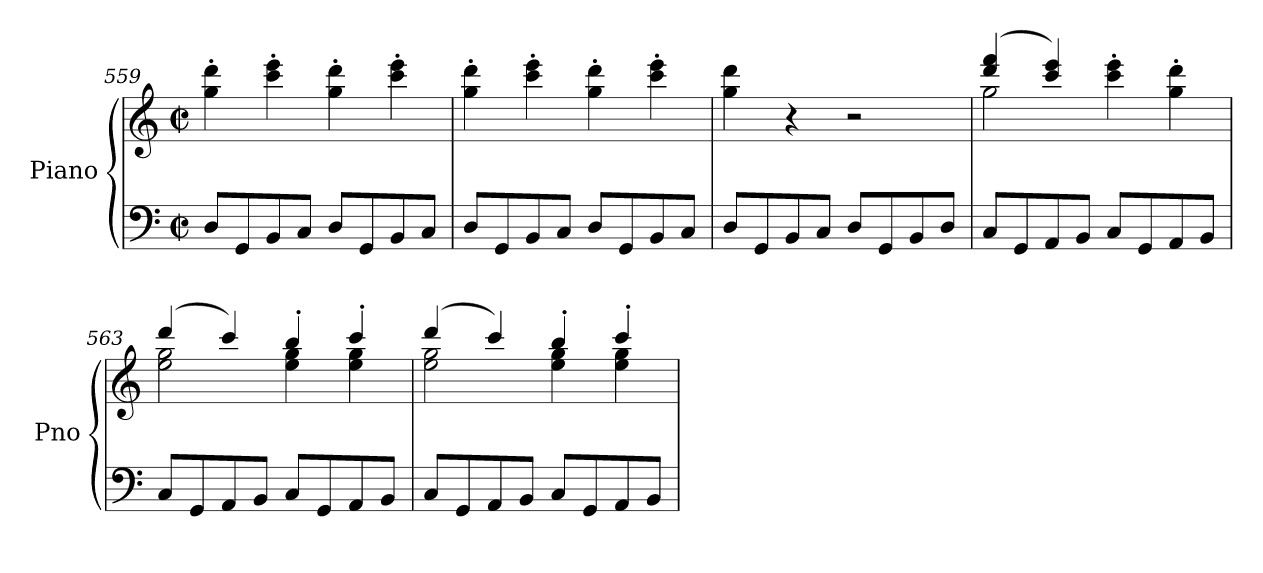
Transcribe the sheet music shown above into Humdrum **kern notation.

**kern	**kern
*part1	*part1
*staff2	*staff1
*I"Piano	*
*I'Pno	*
*clefF4	*clefG2
*k[]	*k[]
*M4/4	*M4/4
*met(c|)	*met(c|)
=559	=559
8D/L	4gg\' 4ddd\'
8GG/	.
8BB/	4ccc\' 4eee\'
8C/J	.
8D/L	4gg\' 4ddd\'
8GG/	.
8BB/	4ccc\' 4eee\'
8C/J	.
!!LO:LB:g=z
=560	=560
8D/L	4gg\' 4ddd\'
8GG/	.
8BB/	4ccc\' 4eee\'
8C/J	.
8D/L	4gg\' 4ddd\'
8GG/	.
8BB/	4ccc\' 4eee\'
8C/J	.
=561	=561
8D/L	4gg\ 4ddd\
8GG/	.
8BB/	4r
8C/J	.
8D/L	2r
8GG/	.
8BB/	.
8D/J	.
=562	=562
*	*^
8C/L	(>4ddd/ 4fff/	2gg\
8GG/	.	.
8AA/	4ccc/ 4eee/)	.
8BB/J	.	.
8C/L	4ccc\' 4eee\'	2ryy
8GG/	.	.
8AA/	4gg\' 4ddd\'	.
8BB/J	.	.
=563	=563	=563
8C/L	(>4ddd/	2ee\ 2gg\
8GG/	.	.
8AA/	4ccc/)	.
8BB/J	.	.
8C/L	4bb'/	4ee\ 4gg\
8GG/	.	.
8AA/	4ccc'/	4ee\ 4gg\
8BB/J	.	.
=564	=564	=564
8C/L	(>4ddd/	2ee\ 2gg\
8GG/	.	.
8AA/	4ccc/)	.
8BB/J	.	.
8C/L	4bb'/	4ee\ 4gg\
8GG/	.	.
8AA/	4ccc'/	4ee\ 4gg\
8BB/J	.	.
*	*v	*v
=	=
*-	*-
